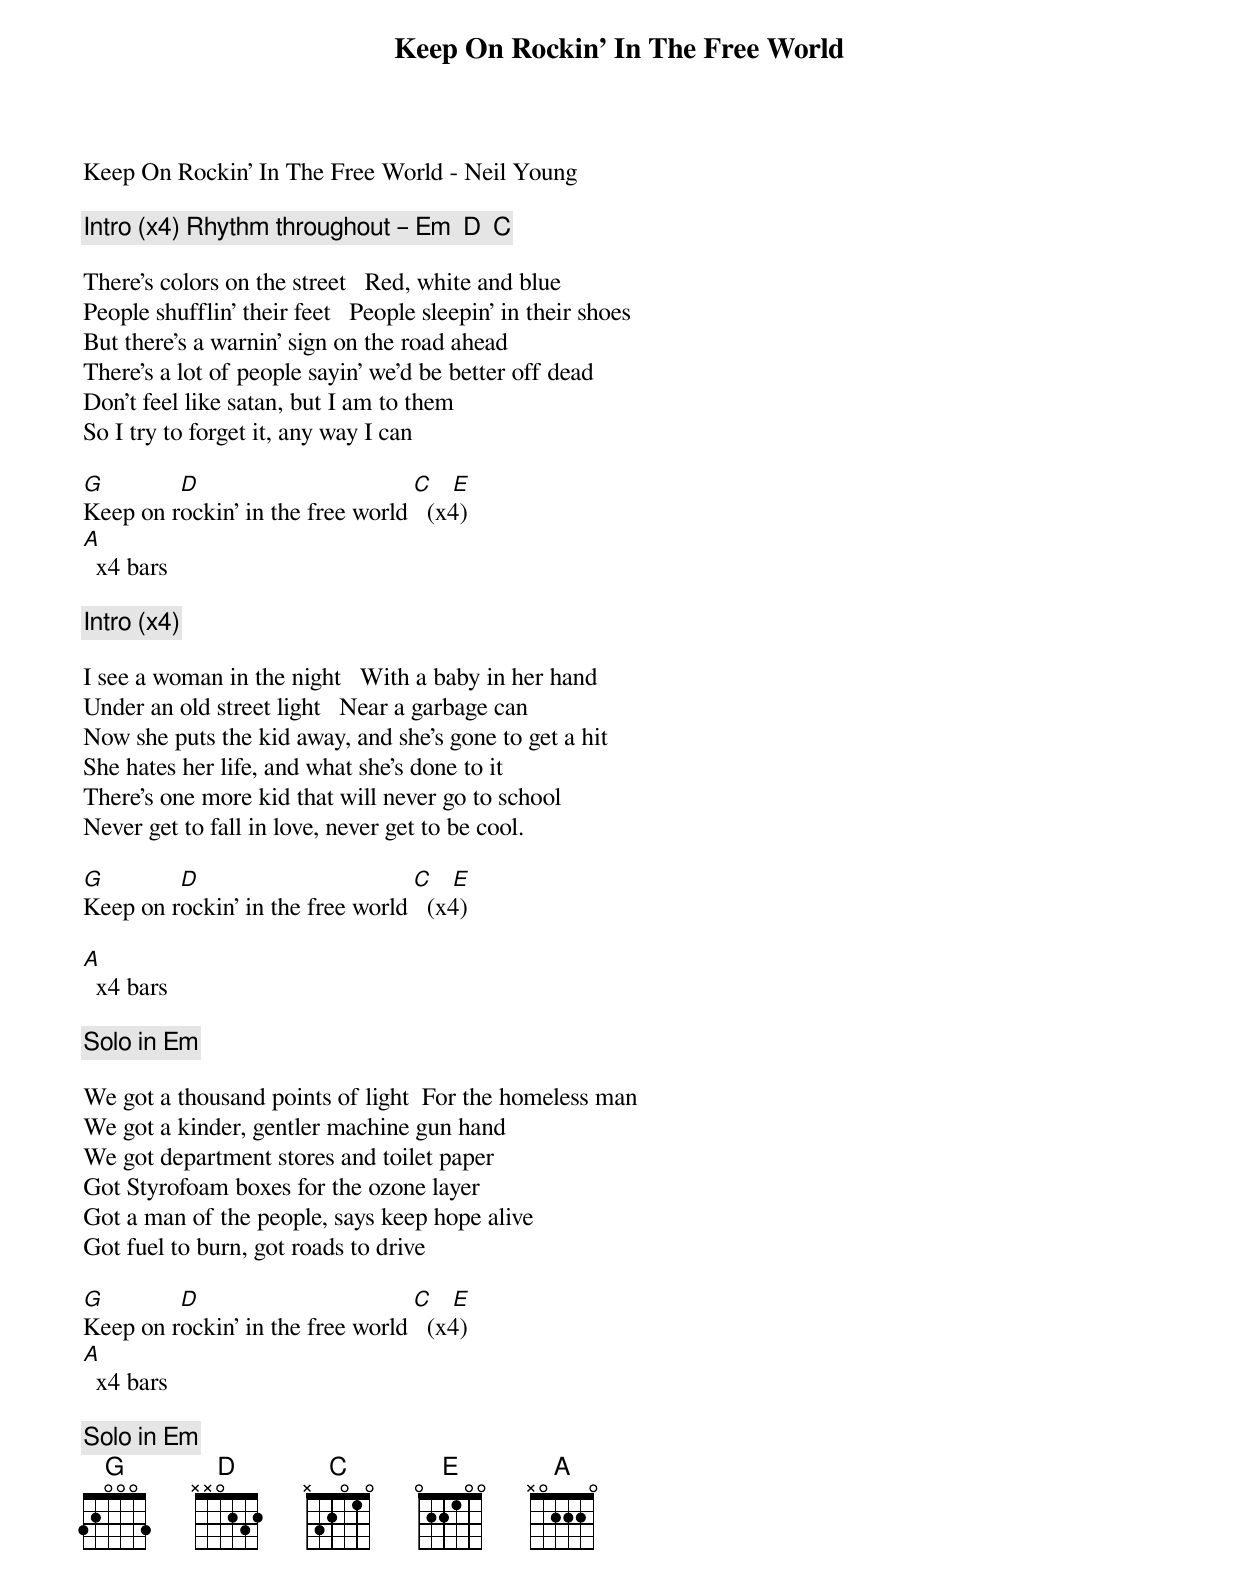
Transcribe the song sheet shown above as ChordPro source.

{title: Keep On Rockin' In The Free World}
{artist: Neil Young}
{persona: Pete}
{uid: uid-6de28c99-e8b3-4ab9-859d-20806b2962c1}
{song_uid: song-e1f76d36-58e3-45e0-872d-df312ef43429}


Keep On Rockin’ In The Free World - Neil Young

{comment: Intro (x4)	Rhythm throughout – Em  D  C}

There’s colors on the street			Red, white and blue
People shufflin’ their feet			People sleepin’ in their shoes
But there’s a warnin’ sign on the road ahead
There’s a lot of people sayin’ we’d be better off dead
Don’t feel like satan, but I am to them
So I try to forget it, any way I can

[G]            [D]                                  [C]   [E]
Keep on rockin’ in the free world 		(x4)
[A]  x4 bars

{comment: Intro (x4)}

I see a woman in the night			With a baby in her hand
Under an old street light			Near a garbage can
Now she puts the kid away, and she’s gone to get a hit
She hates her life, and what she’s done to it
There’s one more kid that will never go to school
Never get to fall in love, never get to be cool.

[G]            [D]                                  [C]   [E]
Keep on rockin’ in the free world 		(x4)

[A]  x4 bars

{comment: Solo in Em}

We got a thousand points of light		For the homeless man
We got a kinder, gentler machine gun hand
We got department stores and toilet paper
Got Styrofoam boxes for the ozone layer
Got a man of the people, says keep hope alive
Got fuel to burn, got roads to drive

[G]            [D]                                  [C]   [E]
Keep on rockin’ in the free world 		(x4)
[A]  x4 bars

{comment: Solo in Em}
